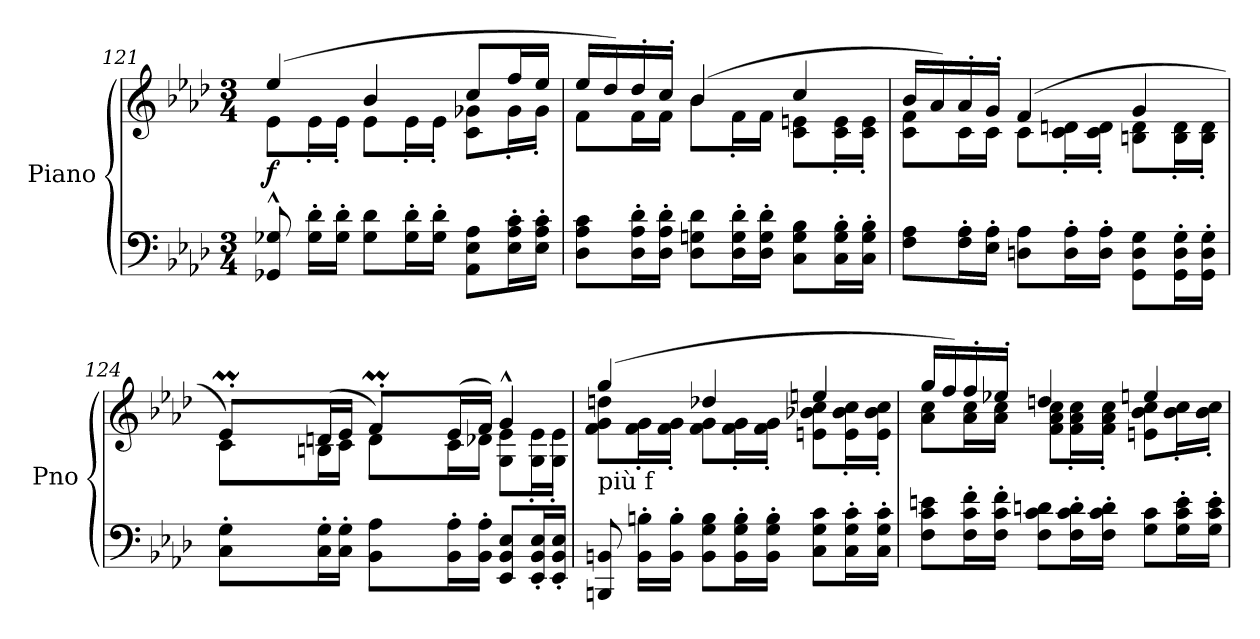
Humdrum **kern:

**kern	**kern	**dynam
*part1	*part1	*part1
*staff2	*staff1	*staff1/2
*I"Piano	*	*
*I'Pno	*	*
*clefF4	*clefG2	*
*k[b-e-a-d-]	*k[b-e-a-d-]	*
*A-:	*A-:	*
*M3/4	*M3/4	*
=121	=121	=121
*	*^	*
!	!	!	!LO:DY:b
8GG-X/^^ 8G-X/^^	(4ee-/	8e-\L	f
16G-\' 16d-\'LL	.	16e-'\L	.
16G-\' 16d-\'JJ	.	16e-'\JJ	.
8G-\ 8d-\L	4b-/	8e-\L	.
16G-\' 16d-\'L	.	16e-'\L	.
16G-\' 16d-\'JJ	.	16e-'\JJ	.
8AA-\ 8E-\ 8A-\L	8cc/L	8c\ 8g-X\L	.
16E-\' 16A-\' 16c\'L	16ff/L	16g-'\L	.
16E-\' 16A-\' 16c\'JJ	16ee-/JJ	16g-'\JJ	.
=122	=122	=122	=122
8D-\ 8A-\ 8c\L	16ee-/LL	8f\L	.
.	16dd-/)	.	.
16D-\' 16A-\' 16d-\'L	16dd-'/	16f\L	.
16D-\' 16A-\' 16d-\'JJ	16cc'/JJ	16f\JJ	.
8D-\ 8Gn\ 8d-\L	(4b-/	8b-\L	.
16D-\' 16G\' 16d-\'L	.	16f'\L	.
16D-\' 16G\' 16d-\'JJ	.	16f\JJ	.
8C\ 8G\ 8B-\L	4cc/	8c\ 8en\L	.
16C\' 16G\' 16B-\'L	.	16c\' 16e\'L	.
16C\' 16G\' 16B-\'JJ	.	16c\' 16e\'JJ	.
!!LO:PB:g=z	!!
=123	=123	=123	=123
8F\ 8A-\L	16b-/LL	8c\ 8f\L	.
.	16a-/)	.	.
16F\' 16A-\'L	16a-'/	16c\L	.
16E-\' 16A-\'JJ	16g'/JJ	16c\JJ	.
8Dn\ 8A-\L	(4f/	8c\L	.
16D\' 16A-\'L	.	16c\' 16dn\'L	.
16D\' 16A-\'JJ	.	16c\' 16d\'JJ	.
8GG\ 8D\ 8G\L	4g/	8Bn\ 8d\L	.
16GG\' 16D\' 16G\'L	.	16B\' 16d\'L	.
16GG\' 16D\' 16G\'JJ	.	16B\' 16d\'JJ	.
!!LO:PB:g=z
=124	=124	=124	=124
*	*	*^	*
8C\' 8G\'L	8e-M'/L)	8c\L	32fyy	.
.	.	.	32e-yy	.
.	.	.	32fyy	.
.	.	.	32e-yy	.
16C\' 16G\'L	(16dn/L	16Bn\L	8ryy	.
16C\' 16G\'JJ	16e-/JJ	16c\JJ	.	.
8BB-\ 8A-\L	8fM'/L)	8d\L	32gyy	.
.	.	.	32fyy	.
.	.	.	32gyy	.
.	.	.	32fyy	.
16BB-\' 16A-\'L	(16e-/L	16c\L	4.ryy	.
16BB-\' 16A-\'JJ	16f/JJ)	16d-X\JJ	.	.
8EE-/ 8BB-/ 8E-/L	4g^^/	8G\ 8e-\L	.	.
16EE-/' 16BB-/' 16E-/'L	.	16G\' 16e-\'L	.	.
16EE-/' 16BB-/' 16E-/'JJ	.	16G\' 16e-\'JJ	.	.
*	*	*v	*v	*
=125	=125	=125	=125
!	!LO:TX:b:t=più f	!	!
8BBBn/ 8BBn/	(4gg/	8f\ 8g\ 8ddn\L	.
16BB\' 16Bn\'LL	.	16f\' 16g\'L	.
16BB\' 16B\'JJ	.	16f\' 16g\'JJ	.
8BB\ 8G\ 8B\L	4dd-X/	8f\ 8g\L	.
16BB\' 16G\' 16B\'L	.	16f\' 16g\'L	.
16BB\' 16G\' 16B\'JJ	.	16f\' 16g\'JJ	.
8C\ 8G\ 8c\L	4een/	8en\ 8b-X\ 8cc\L	.
16C\' 16G\' 16c\'L	.	16e\' 16b-\' 16cc\'L	.
16C\' 16G\' 16c\'JJ	.	16e\' 16b-\' 16cc\'JJ	.
!!LO:PB:g=z	!!
=126	=126	=126	=126
8F\ 8c\ 8en\L	16gg/LL	8a-\ 8cc\L	.
.	16ff/)	.	.
16F\' 16c\' 16f\'L	16ff'/	16a-\ 16cc\L	.
16F\' 16c\' 16f\'JJ	16ee-X'/JJ	16a-\ 16cc\JJ	.
8F\ 8c\ 8dn\L	4ddn/	8f\ 8a-\ 8cc\L	.
16F\' 16c\' 16d\'L	.	16f\' 16a-\' 16cc\'L	.
16F\' 16c\' 16d\'JJ	.	16f\' 16a-\' 16cc\'JJ	.
8G\ 8c\L	4een/	8en\ 8b-\ 8cc\L	.
16G\' 16c\' 16e\'L	.	16b-\' 16cc\'L	.
16G\' 16c\' 16e\'JJ	.	16b-\' 16cc\'JJ	.
*	*v	*v	*
=	=	=
*-	*-	*-
